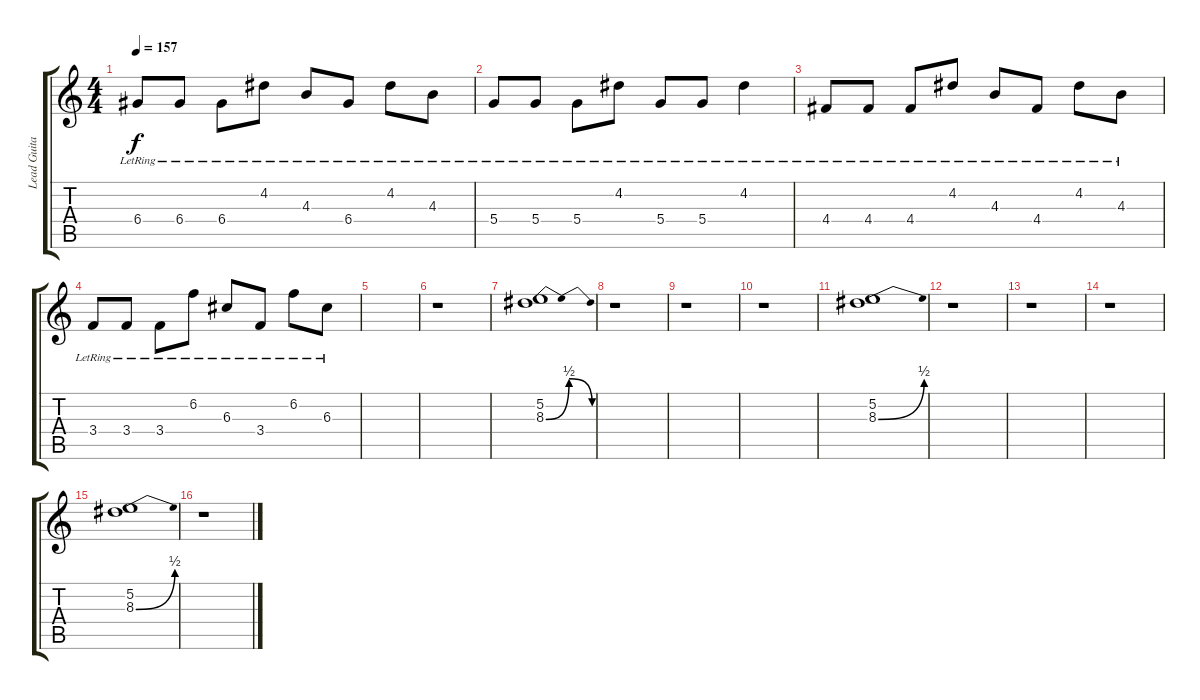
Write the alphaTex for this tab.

\track ("Lead Guitar" "Lead Guita") {instrument electricguitarclean}
\staff {score tabs}
\tuning (E4 B3 G3 D3 A2 E2) {hide}
\ts (4 4)
\tempo 157
\clef g2
\ks c
6.4{lr}.8{dy f} 6.4{lr}.8 6.4{lr}.8 4.2{lr}.8 4.3{lr}.8 6.4{lr}.8 4.2{lr}.8 4.3{lr}.8 |
5.4{lr}.8 5.4{lr}.8 5.4{lr}.8 4.2{lr}.8 5.4{lr}.8 5.4{lr}.8 4.2{lr}.4 |
4.4{lr}.8 4.4{lr}.8 4.4{lr}.8 4.2{lr}.8 4.3{lr}.8 4.4{lr}.8 4.2{lr}.8 4.3{lr}.8 |
3.4{lr}.8 3.4{lr}.8 3.4{lr}.8 6.2{lr}.8 6.3{lr}.8 3.4{lr}.8 6.2{lr}.8 6.3{lr}.8 |
|
r.1 |
(5.2 8.3{be (bendrelease 0 0 20 2 45 2 60 0)}).1 |
r.1 |
r.1 |
r.1 |
(5.2 8.3{be (bend 0 0 60 2)}).1 |
r.1 |
r.1 |
r.1 |
(5.2 8.3{be (bend 0 0 60 2)}).1 |
r.1
